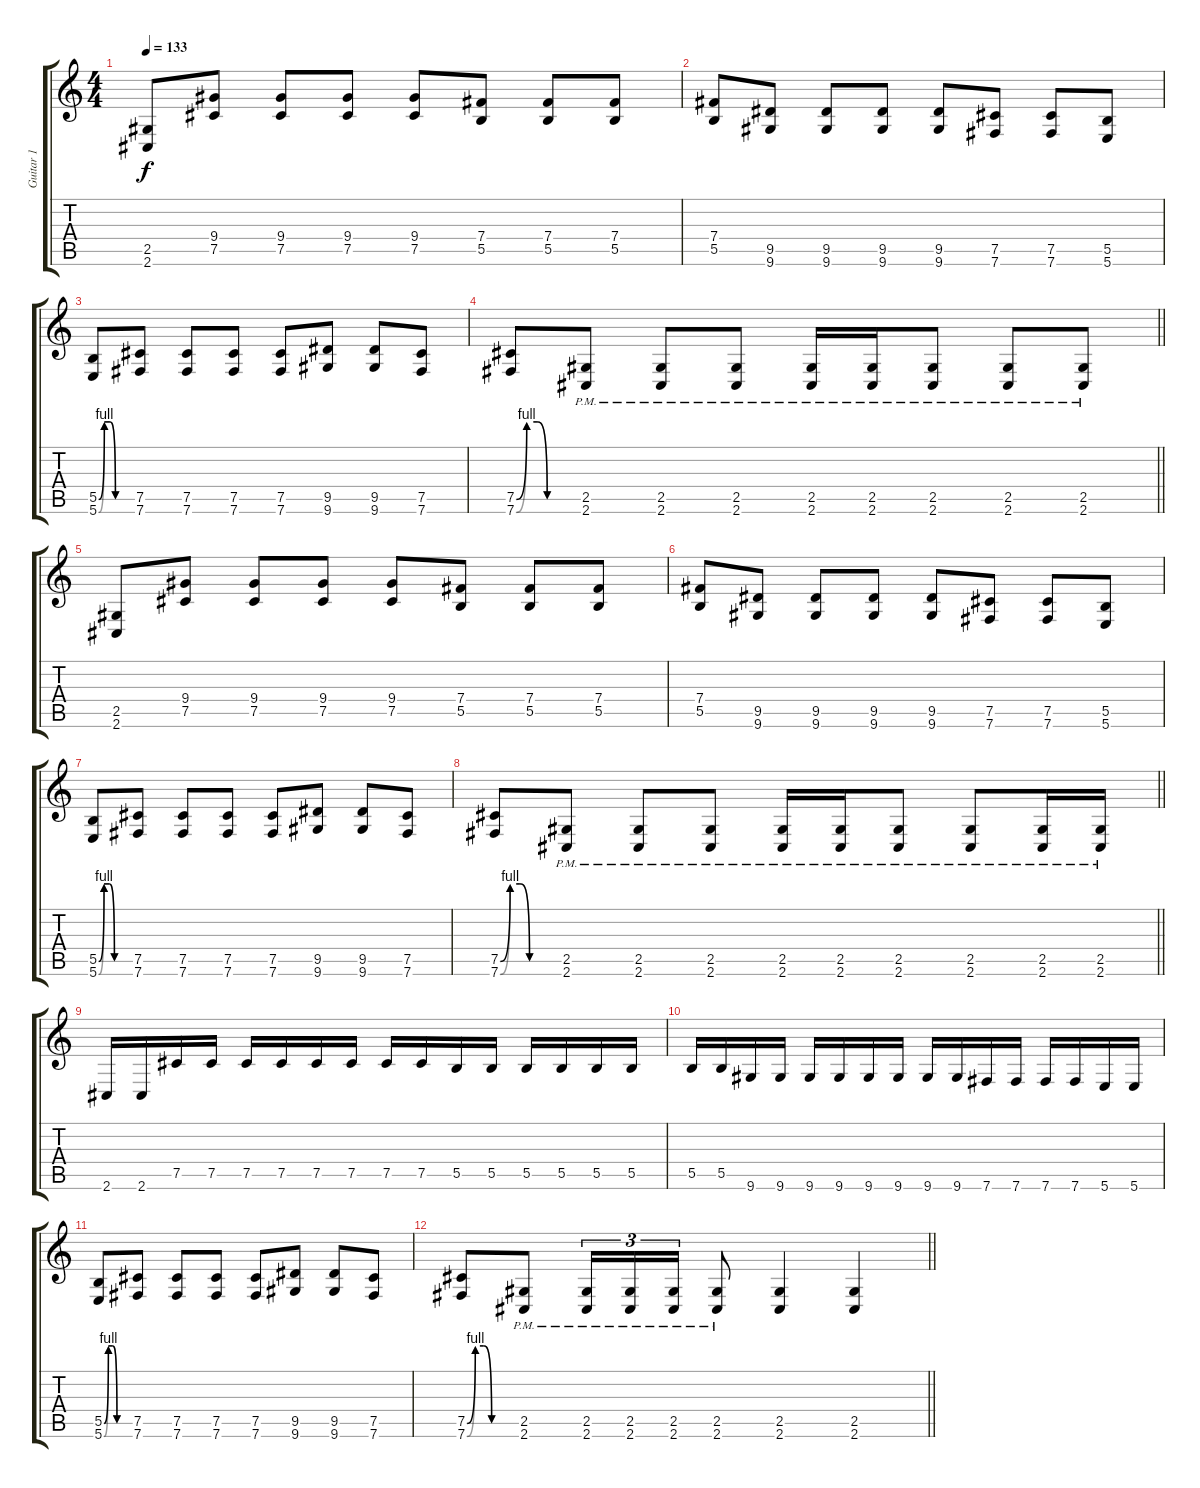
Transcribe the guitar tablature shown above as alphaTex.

\track ("Guitar 1" "Guitar 1") {instrument distortionguitar}
\staff {score tabs}
\tuning (Db4 Ab3 E3 B2 Gb2 B1) {hide}
\ts (4 4)
\tempo 133
\clef g2
\ks c
(2.5 2.6).8{dy f} (9.4 7.5).8 (9.4 7.5).8 (9.4 7.5).8 (9.4 7.5).8 (7.4 5.5).8 (7.4 5.5).8 (7.4 5.5).8 |
(7.4 5.5).8 (9.5 9.6).8 (9.5 9.6).8 (9.5 9.6).8 (9.5 9.6).8 (7.5 7.6).8 (7.5 7.6).8 (5.5 5.6).8 |
(5.5{be (custom 0 0 10 4 20 4 30 0 60 0)} 5.6{be (custom 0 0 10 4 20 4 30 0 60 0)}).8 (7.5 7.6).8 (7.5 7.6).8 (7.5 7.6).8 (7.5 7.6).8 (9.5 9.6).8 (9.5 9.6).8 (7.5 7.6).8 |
\barLineRight lightlight
(7.5{be (custom 0 0 10 4 20 4 30 0 60 0)} 7.6{be (custom 0 0 10 4 20 4 30 0 60 0)}).8 (2.5{pm} 2.6{pm}).8 (2.5{pm} 2.6{pm}).8 (2.5{pm} 2.6{pm}).8 (2.5{pm} 2.6{pm}).16 (2.5{pm} 2.6{pm}).16 (2.5{pm} 2.6{pm}).8 (2.5{pm} 2.6{pm}).8 (2.5{pm} 2.6{pm}).8 |
(2.5 2.6).8 (9.4 7.5).8 (9.4 7.5).8 (9.4 7.5).8 (9.4 7.5).8 (7.4 5.5).8 (7.4 5.5).8 (7.4 5.5).8 |
(7.4 5.5).8 (9.5 9.6).8 (9.5 9.6).8 (9.5 9.6).8 (9.5 9.6).8 (7.5 7.6).8 (7.5 7.6).8 (5.5 5.6).8 |
(5.5{be (custom 0 0 10 4 20 4 30 0 60 0)} 5.6{be (custom 0 0 10 4 20 4 30 0 60 0)}).8 (7.5 7.6).8 (7.5 7.6).8 (7.5 7.6).8 (7.5 7.6).8 (9.5 9.6).8 (9.5 9.6).8 (7.5 7.6).8 |
\barLineRight lightlight
(7.5{be (custom 0 0 10 4 20 4 30 0 60 0)} 7.6{be (custom 0 0 10 4 20 4 30 0 60 0)}).8 (2.5{pm} 2.6{pm}).8 (2.5{pm} 2.6{pm}).8 (2.5{pm} 2.6{pm}).8 (2.5{pm} 2.6{pm}).16 (2.5{pm} 2.6{pm}).16 (2.5{pm} 2.6{pm}).8 (2.5{pm} 2.6{pm}).8 (2.5{pm} 2.6{pm}).16 (2.5{pm} 2.6{pm}).16 |
2.6.16 2.6.16 7.5.16 7.5.16 7.5.16 7.5.16 7.5.16 7.5.16 7.5.16 7.5.16 5.5.16 5.5.16 5.5.16 5.5.16 5.5.16 5.5.16 |
5.5.16 5.5.16 9.6.16 9.6.16 9.6.16 9.6.16 9.6.16 9.6.16 9.6.16 9.6.16 7.6.16 7.6.16 7.6.16 7.6.16 5.6.16 5.6.16 |
(5.5{be (custom 0 0 10 4 20 4 30 0 60 0)} 5.6{be (custom 0 0 10 4 20 4 30 0 60 0)}).8 (7.5 7.6).8 (7.5 7.6).8 (7.5 7.6).8 (7.5 7.6).8 (9.5 9.6).8 (9.5 9.6).8 (7.5 7.6).8 |
\barLineRight lightlight
(7.5{be (custom 0 0 10 4 20 4 30 0 60 0)} 7.6{be (custom 0 0 10 4 20 4 30 0 60 0)}).8 (2.5{pm} 2.6{pm}).8 (2.5{pm} 2.6{pm}).16{tu (3 2)} (2.5{pm} 2.6{pm}).16{tu (3 2)} (2.5{pm} 2.6{pm}).16{tu (3 2)} (2.5{pm} 2.6{pm}).8 (2.5 2.6).4 (2.5 2.6).4
